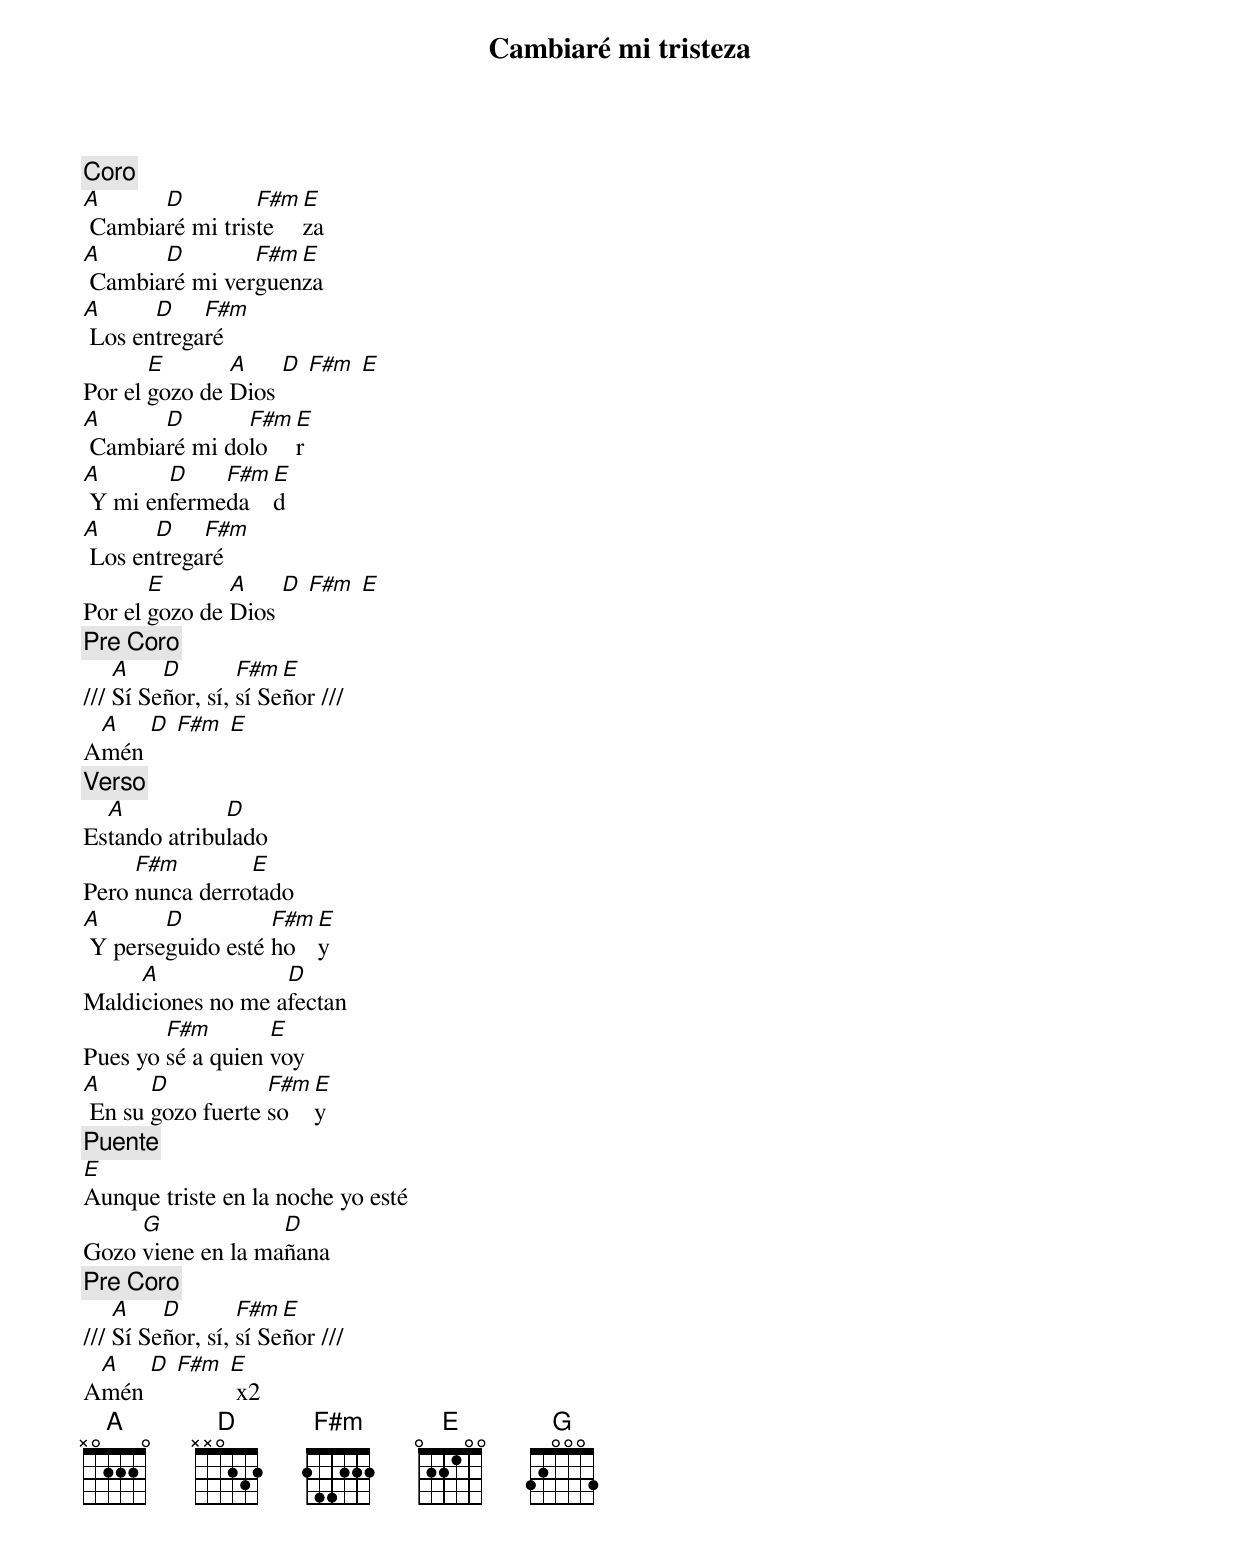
{title: Cambiaré mi tristeza}
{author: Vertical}
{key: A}
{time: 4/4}
{comment: Coro}
[A] Cambia[D]ré mi tris[F#m]te[E]za
[A] Cambia[D]ré mi ver[F#m]guen[E]za
[A] Los en[D]trega[F#m]ré
Por el [E]gozo de [A]Dios [D] [F#m] [E]
[A] Cambia[D]ré mi do[F#m]lo[E]r
[A] Y mi en[D]ferme[F#m]da[E]d
[A] Los en[D]trega[F#m]ré
Por el [E]gozo de [A]Dios [D] [F#m] [E]
{comment: Pre Coro}
/// [A]Sí Se[D]ñor, sí, [F#m]sí Se[E]ñor ///
A[A]mén [D] [F#m] [E]
{comment: Verso}
Es[A]tando atribu[D]lado
Pero [F#m]nunca derro[E]tado
[A] Y perse[D]guido esté [F#m]ho[E]y
Maldi[A]ciones no me a[D]fectan
Pues yo [F#m]sé a quien [E]voy
[A] En su [D]gozo fuerte [F#m]so[E]y
{comment: Puente}
[E]Aunque triste en la noche yo esté
Gozo [G]viene en la ma[D]ñana
{comment: Pre Coro}
/// [A]Sí Se[D]ñor, sí, [F#m]sí Se[E]ñor ///
A[A]mén [D] [F#m] [E] x2
